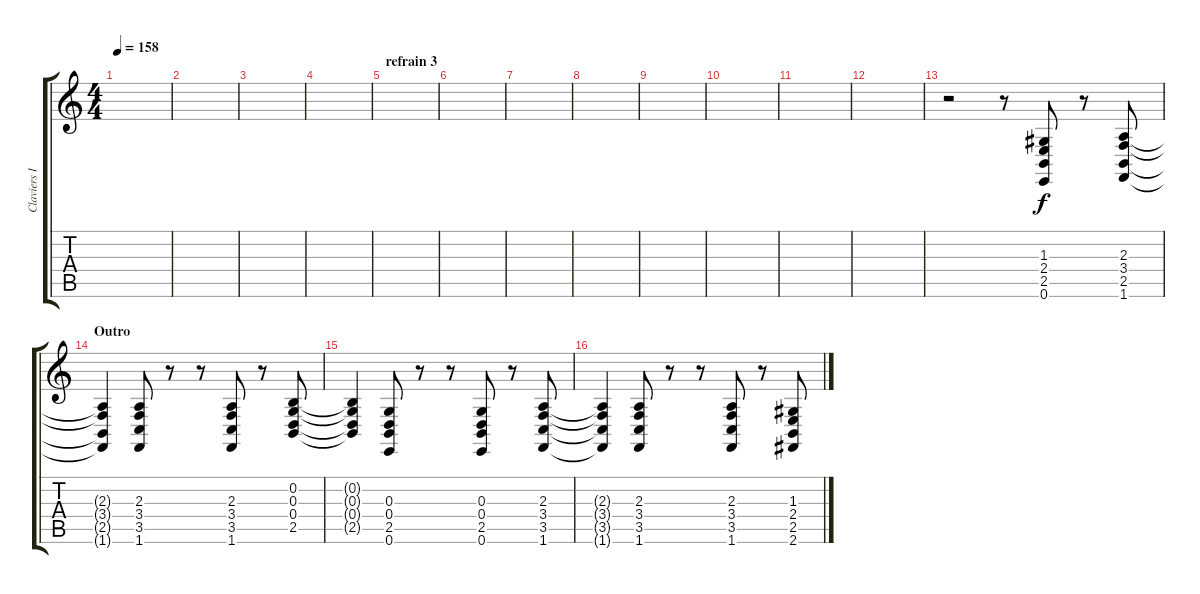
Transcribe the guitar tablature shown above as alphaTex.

\track ("Claviers Intro" "Claviers I") {instrument lead2sawtooth}
\staff {score tabs}
\tuning (E4 B3 G3 D3 A2 E2) {hide}
\ts (4 4)
\tempo 158
\clef g2
\ks c
|
|
|
|
\section ("" "refrain 3")
|
|
|
|
|
|
|
|
r.2{volume 13 instrument stringensemble2} r.8 (1.3 2.4 2.5 0.6).8 r.8 (2.3 3.4 2.5 1.6).8 |
\section ("" "Outro")
(2.3{t} 3.4{t} 2.5{t} 1.6{t}).4 (2.3 3.4 3.5 1.6).8 r.8 r.8 (2.3 3.4 3.5 1.6).8 r.8 (0.2 0.3 0.4 2.5).8 |
(0.2{t} 0.3{t} 0.4{t} 2.5{t}).4 (0.3 0.4 2.5 0.6).8 r.8 r.8 (0.3 0.4 2.5 0.6).8 r.8 (2.3 3.4 3.5 1.6).8 |
(2.3{t} 3.4{t} 3.5{t} 1.6{t}).4 (2.3 3.4 3.5 1.6).8 r.8 r.8 (2.3 3.4 3.5 1.6).8 r.8 (1.3 2.4 2.5 2.6).8
